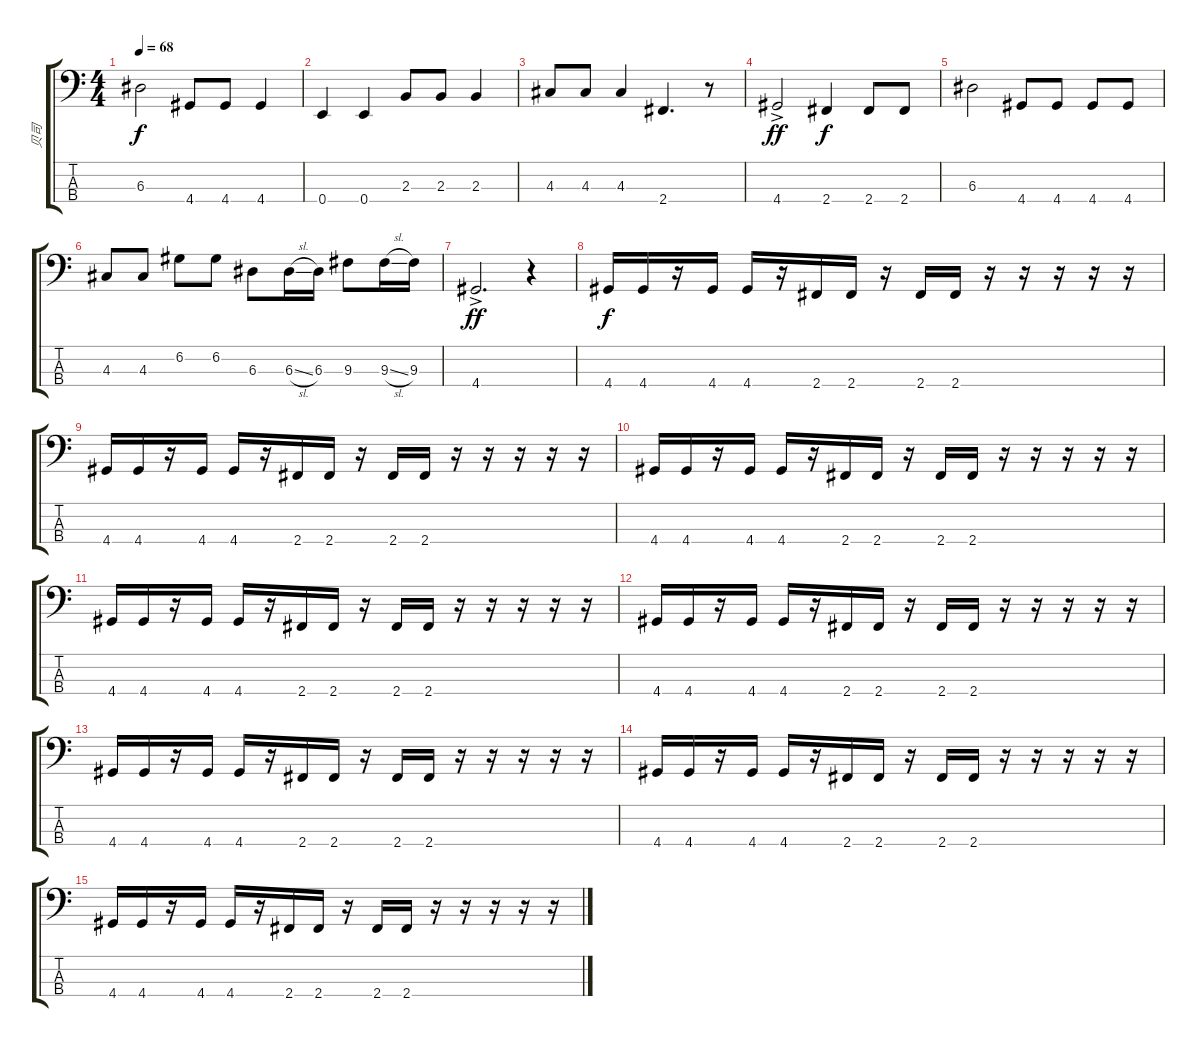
\track ("贝司" "贝司") {instrument fretlessbass}
\staff {score tabs}
\tuning (G2 D2 A1 E1) {hide}
\ts (4 4)
\tempo 68
\clef f4
\ks c
6.3.2{dy f} 4.4.8 4.4.8 4.4.4 |
0.4.4 0.4.4 2.3.8 2.3.8 2.3.4 |
4.3.8 4.3.8 4.3.4 2.4.4{d} r.8 |
4.4{ac}.2{dy ff} 2.4.4{dy f} 2.4.8 2.4.8 |
6.3.2 4.4.8 4.4.8 4.4.8 4.4.8 |
4.3.8 4.3.8 6.2.8 6.2.8 6.3.8 6.3{sl}.16 6.3.16 9.3.8 9.3{sl}.16 9.3.16 |
4.4{ac}.2{d dy ff} r.4 |
4.4.16{dy f} 4.4.16 r.16 4.4.16 4.4.16 r.16 2.4.16 2.4.16 r.16 2.4.16 2.4.16 r.16 r.16 r.16 r.16 r.16 |
4.4.16 4.4.16 r.16 4.4.16 4.4.16 r.16 2.4.16 2.4.16 r.16 2.4.16 2.4.16 r.16 r.16 r.16 r.16 r.16 |
4.4.16 4.4.16 r.16 4.4.16 4.4.16 r.16 2.4.16 2.4.16 r.16 2.4.16 2.4.16 r.16 r.16 r.16 r.16 r.16 |
4.4.16 4.4.16 r.16 4.4.16 4.4.16 r.16 2.4.16 2.4.16 r.16 2.4.16 2.4.16 r.16 r.16 r.16 r.16 r.16 |
4.4.16 4.4.16 r.16 4.4.16 4.4.16 r.16 2.4.16 2.4.16 r.16 2.4.16 2.4.16 r.16 r.16 r.16 r.16 r.16 |
4.4.16 4.4.16 r.16 4.4.16 4.4.16 r.16 2.4.16 2.4.16 r.16 2.4.16 2.4.16 r.16 r.16 r.16 r.16 r.16 |
4.4.16 4.4.16 r.16 4.4.16 4.4.16 r.16 2.4.16 2.4.16 r.16 2.4.16 2.4.16 r.16 r.16 r.16 r.16 r.16 |
4.4.16 4.4.16 r.16 4.4.16 4.4.16 r.16 2.4.16 2.4.16 r.16 2.4.16 2.4.16 r.16 r.16 r.16 r.16 r.16
